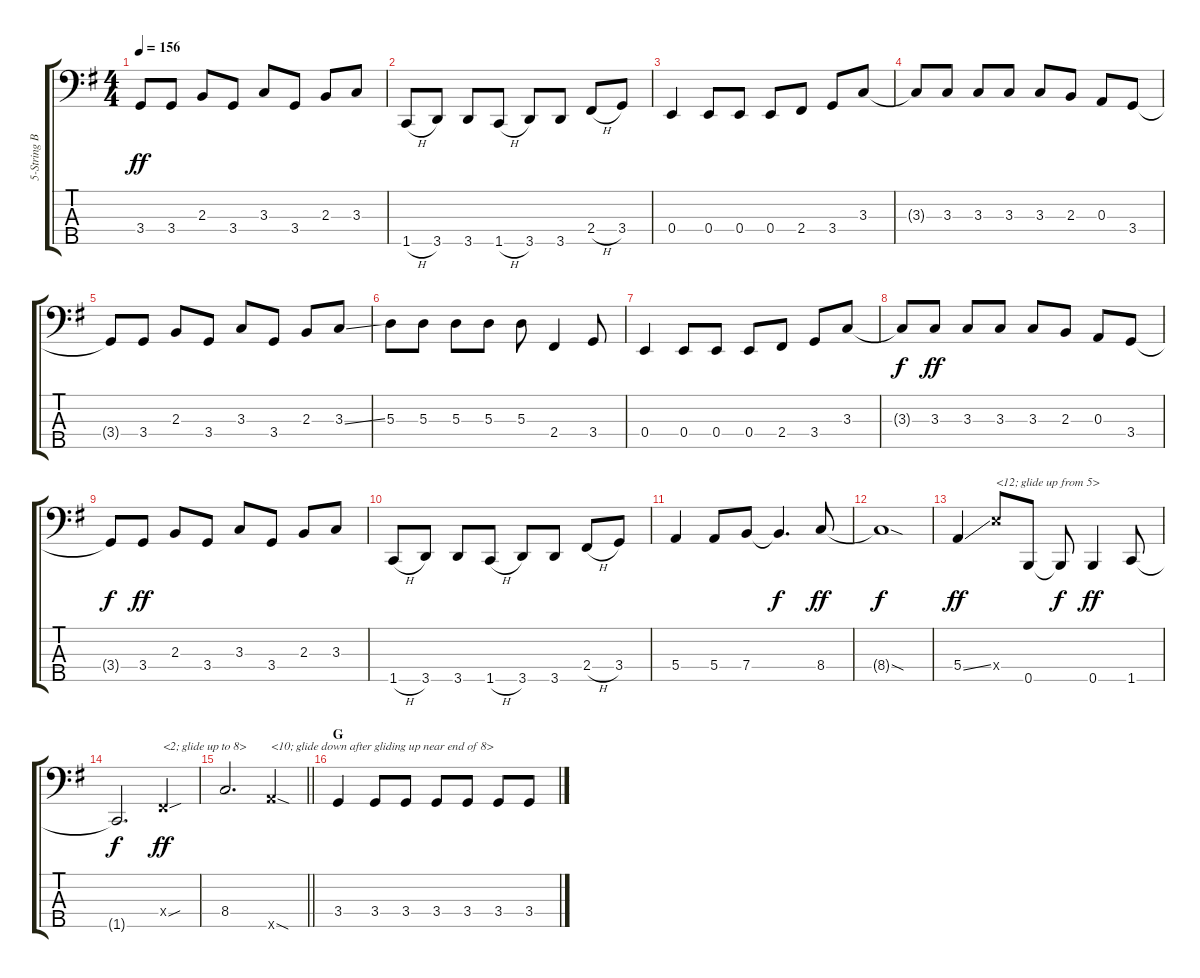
\track ("5-String Bass" "5-String B") {instrument electricbasspick}
\staff {score tabs}
\tuning (G2 D2 A1 E1 B0) {hide}
\ts (4 4)
\tempo 156
\clef f4
\ks g
3.4{t}.8{dy ff} 3.4.8 2.3.8 3.4.8 3.3.8 3.4.8 2.3.8 3.3.8 |
1.5{h}.8 3.5.8 3.5.8 1.5{h}.8 3.5.8 3.5.8 2.4{h}.8 3.4.8 |
0.4.4 0.4.8 0.4.8 0.4.8 2.4.8 3.4.8 3.3.8 |
3.3{t}.8 3.3.8 3.3.8 3.3.8 3.3.8 2.3.8 0.3.8 3.4.8 |
3.4{t}.8 3.4.8 2.3.8 3.4.8 3.3.8 3.4.8 2.3.8 3.3{ss}.8 |
5.3.8 5.3.8 5.3.8 5.3.8 5.3.8 2.4.4 3.4.8 |
0.4.4 0.4.8 0.4.8 0.4.8 2.4.8 3.4.8 3.3.8 |
3.3{t}.8{dy f} 3.3.8{dy ff} 3.3.8 3.3.8 3.3.8 2.3.8 0.3.8 3.4.8 |
3.4{t}.8{dy f} 3.4.8{dy ff} 2.3.8 3.4.8 3.3.8 3.4.8 2.3.8 3.3.8 |
1.5{h}.8 3.5.8 3.5.8 1.5{h}.8 3.5.8 3.5.8 2.4{h}.8 3.4.8 |
5.4.4 5.4.8 7.4.8 7.4{t}.4{d dy f} 8.4.8{dy ff} |
8.4{sod t}.1{dy f} |
5.4{ss}.4{dy ff} 12.4{x}.8{txt "<12; glide up from 5>"} 0.5.8 0.5{t}.8{dy f} 0.5.4{dy ff} 1.5.8 |
1.5{t}.2{d dy f} 2.4{sou x}.4{txt "<2; glide up to 8>" dy ff} |
\barLineRight lightlight
8.4.2{d} 10.5{sod x}.4{txt "<10; glide down after gliding up near end of 8>"} |
\section ("" "G")
3.4.4 3.4.8 3.4.8 3.4.8 3.4.8 3.4.8 3.4.8
